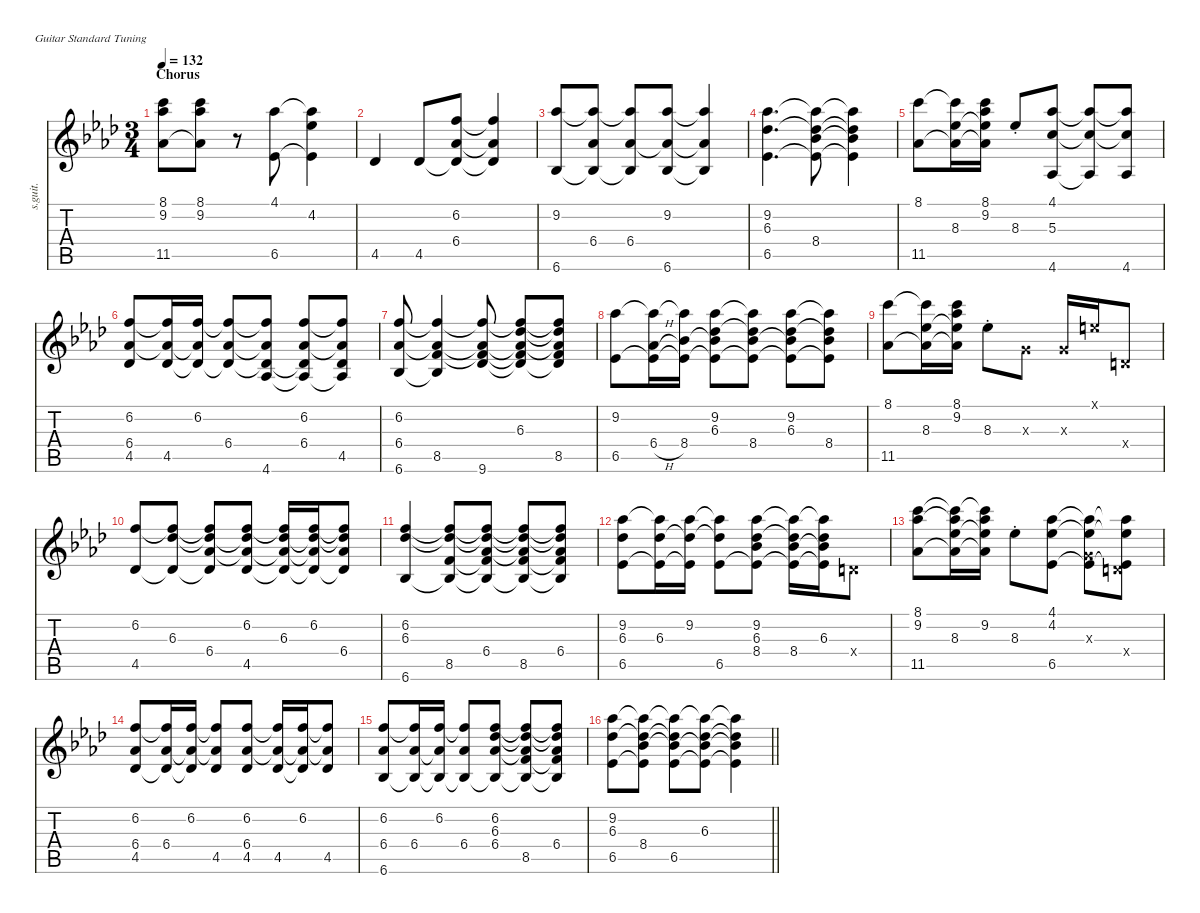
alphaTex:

\defaultSystemsLayout 4
\hideDynamics
\bracketExtendMode nobrackets
\otherSystemsTrackNameOrientation horizontal
\track ("Tim Reynolds" "s.guit.") {defaultSystemsLayout 8 instrument acousticguitarsteel}
\staff {score tabs}
\tuning (E4 B3 G3 D3 A2 E2)
\ts (3 4)
\section ("" "Chorus")
\tempo 132
\clef g2
\ks ab
(8.1{acc forcenatural} 9.2{acc b} 11.5{acc b}).8{dy f beam Down} (8.1{acc forcenatural} 9.2{acc b} 11.5{t acc b}).8{beam Down} r.8{beam Down} (4.1{acc b} 6.5{acc b}).8{beam Down} (4.1{t acc b} 4.2{acc b} 6.5{t acc b}).4{beam Down} |
4.5{acc b}.4{beam Up} 4.5{acc b}.8{beam Up} (6.2{acc forcenatural} 6.4{acc b} 4.5{t acc b}).8{beam Up} (6.2{t acc forcenatural} 6.4{t acc b} 4.5{t acc b}).4{beam Up} |
(9.2{acc b} 6.6{acc b}).8{beam Up} (9.2{t acc b} 6.4{acc b} 6.6{t acc b}).8{beam Up} (9.2{t acc b} 6.4{acc b} 6.6{t acc b}).8{beam Up} (9.2{acc b} 6.4{t acc b} 6.6{acc b}).8{beam Up} (9.2{t acc b} 6.4{t acc b} 6.6{t acc b}).4{beam Up} |
(9.2{acc b} 6.3{acc b} 6.5{acc b}).4{d beam Down} (9.2{t acc b} 6.3{t acc b} 8.4{acc b} 6.5{t acc b}).8{beam Down} (9.2{t acc b} 6.3{t acc b} 8.4{t acc b} 6.5{t acc b}).4{beam Down} |
(8.1{acc forcenatural} 11.5{acc b}).8{beam Down} (8.1{t acc forcenatural} 8.3{acc b} 11.5{t acc b}).16{beam Down} (8.1{acc forcenatural} 9.2{acc b} 8.3{t acc b} 11.5{t acc b}).16{beam Down} 8.3{st acc b}.8{beam Up} (4.1{acc b} 5.3{acc forcenatural} 4.6{acc b}).8{beam Up} (4.1{t acc b} 5.3{t acc forcenatural} 4.6{t acc b}).8{beam Up} (4.1{t acc b} 5.3{t acc forcenatural} 4.6{acc b}).8{beam Up} |
(6.2{acc forcenatural} 6.4{acc b} 4.5{acc b}).8{beam Up} (6.2{t acc forcenatural} 6.4{t acc b} 4.5{acc b}).16{beam Up} (6.2{acc forcenatural} 6.4{t acc b} 4.5{t acc b}).16{beam Up} (6.2{t acc forcenatural} 6.4{acc b} 4.5{t acc b}).8{beam Up} (6.2{t acc forcenatural} 6.4{t acc b} 4.5{t acc b} 4.6{acc b}).8{beam Up} (6.2{acc forcenatural} 6.4{acc b} 4.5{t acc b} 4.6{t acc b}).8{beam Up} (6.2{t acc forcenatural} 6.4{t acc b} 4.5{acc b} 4.6{t acc b}).8{beam Up} |
(6.2{acc forcenatural} 6.4{acc b} 6.6{acc b}).8{beam Up} (6.2{t acc forcenatural} 6.4{t acc b} 8.5{acc forcenatural} 6.6{t acc b}).4{beam Up} (6.2{t acc forcenatural} 6.4{t acc b} 8.5{t acc forcenatural} 9.6{acc b}).8{beam Up} (6.2{t acc forcenatural} 6.3{acc b} 6.4{t acc b} 8.5{t acc forcenatural} 9.6{t acc b}).8{beam Up} (6.2{t acc forcenatural} 6.3{t acc b} 6.4{t acc b} 8.5{acc forcenatural} 9.6{t acc b}).8{beam Up} |
(9.2{acc b} 6.5{acc b}).8{beam Down} (9.2{t acc b} 6.4{h acc b} 6.5{t acc b}).16{beam Down} (9.2{t acc b} 8.4{acc b} 6.5{t acc b}).16{beam Down} (9.2{acc b} 6.3{acc b} 8.4{t acc b} 6.5{t acc b}).8{beam Down} (9.2{t acc b} 6.3{t acc b} 8.4{acc b} 6.5{t acc b}).8{beam Down} (9.2{acc b} 6.3{acc b} 8.4{t acc b} 6.5{t acc b}).8{beam Down} (9.2{t acc b} 6.3{t acc b} 8.4{acc b} 6.5{t acc b}).8{beam Down} |
(8.1{acc forcenatural} 11.5{acc b}).8{beam Down} (8.1{t acc forcenatural} 8.3{acc b} 11.5{t acc b}).16{beam Down} (8.1{acc forcenatural} 9.2{acc b} 8.3{t acc b} 11.5{t acc b}).16{beam Down} 8.3{st acc b}.8{beam Down} 0.3{x acc forcenatural}.8{dy fff beam Down} 0.3{x acc forcenatural}.16{beam Up} 0.1{x acc forcenatural}.16{dy ff beam Up} 0.4{x acc forcenatural}.8{dy fff beam Up} |
(6.2{acc forcenatural} 4.5{acc b}).8{dy f beam Up} (6.2{t acc forcenatural} 6.3{acc b} 4.5{t acc b}).8{beam Up} (6.2{t acc forcenatural} 6.3{t acc b} 6.4{acc b} 4.5{t acc b}).8{beam Up} (6.2{acc forcenatural} 6.3{t acc b} 6.4{t acc b} 4.5{acc b}).8{beam Up} (6.2{t acc forcenatural} 6.3{acc b} 6.4{t acc b} 4.5{t acc b}).16{beam Up} (6.2{acc forcenatural} 6.3{t acc b} 6.4{t acc b} 4.5{t acc b}).16{beam Up} (6.2{t acc forcenatural} 6.3{t acc b} 6.4{acc b} 4.5{t acc b}).8{beam Up} |
(6.2{acc forcenatural} 6.3{acc b} 6.6{acc b}).4{beam Up} (6.2{t acc forcenatural} 6.3{t acc b} 8.5{acc forcenatural} 6.6{t acc b}).8{beam Up} (6.2{t acc forcenatural} 6.3{t acc b} 6.4{acc b} 8.5{t acc forcenatural} 6.6{t acc b}).8{beam Up} (6.2{t acc forcenatural} 6.3{t acc b} 6.4{t acc b} 8.5{acc forcenatural} 6.6{t acc b}).8{beam Up} (6.2{t acc forcenatural} 6.3{t acc b} 6.4{acc b} 8.5{t acc forcenatural} 6.6{t acc b}).8{beam Up} |
(9.2{acc b} 6.3{acc b} 6.5{acc b}).8{beam Down} (9.2{t acc b} 6.3{acc b} 6.5{t acc b}).16{beam Down} (9.2{acc b} 6.3{t acc b} 6.5{t acc b}).16{beam Down} (9.2{t acc b} 6.3{t acc b} 6.5{acc b}).8{beam Down} (9.2{acc b} 6.3{acc b} 8.4{acc b} 6.5{t acc b}).8{beam Down} (9.2{t acc b} 6.3{t acc b} 8.4{acc b} 6.5{t acc b}).16{beam Down} (9.2{t acc b} 6.3{acc b} 8.4{t acc b} 6.5{t acc b}).16{beam Down} 0.4{x acc forcenatural}.8{beam Down} |
(8.1{acc forcenatural} 9.2{acc b} 11.5{acc b}).8{beam Down} (8.1{t acc forcenatural} 9.2{t acc b} 8.3{acc b} 11.5{t acc b}).16{beam Down} (8.1{t acc forcenatural} 9.2{acc b} 8.3{t acc b} 11.5{t acc b}).16{beam Down} 8.3{st acc b}.8{beam Down} (4.1{acc b} 4.2{acc b} 6.5{acc b}).8{beam Down} (4.1{t acc b} 4.2{t acc b} 0.3{x acc forcenatural} 6.5{t acc b}).8{beam Down} (4.1{t acc b} 4.2{t acc b} 0.4{x acc forcenatural} 6.5{t acc b}).8{beam Down} |
(6.2{acc forcenatural} 6.4{acc b} 4.5{acc b}).8{beam Up} (6.2{t acc forcenatural} 6.4{acc b} 4.5{t acc b}).16{beam Up} (6.2{acc forcenatural} 6.4{t acc b} 4.5{t acc b}).16{beam Up} (6.2{t acc forcenatural} 6.4{t acc b} 4.5{acc b}).8{beam Up} (6.2{acc forcenatural} 6.4{acc b} 4.5{acc b}).8{beam Up} (6.2{t acc forcenatural} 6.4{t acc b} 4.5{acc b}).16{beam Up} (6.2{acc forcenatural} 6.4{t acc b} 4.5{t acc b}).16{beam Up} (6.2{t acc forcenatural} 6.4{t acc b} 4.5{acc b}).8{beam Up} |
(6.2{acc forcenatural} 6.4{acc b} 6.6{acc b}).8{beam Up} (6.2{t acc forcenatural} 6.4{acc b} 6.6{t acc b}).16{beam Up} (6.2{acc forcenatural} 6.4{t acc b} 6.6{t acc b}).16{beam Up} (6.2{t acc forcenatural} 6.4{acc b} 6.6{t acc b}).8{beam Up} (6.2{acc forcenatural} 6.3{acc b} 6.4{acc b} 6.6{t acc b}).8{beam Up} (6.2{t acc forcenatural} 6.3{t acc b} 6.4{t acc b} 8.5{acc forcenatural} 6.6{t acc b}).8{beam Up} (6.2{t acc forcenatural} 6.3{t acc b} 6.4{acc b} 8.5{t acc forcenatural} 6.6{t acc b}).8{beam Up} |
\barLineRight lightlight
(9.2{acc b} 6.3{acc b} 6.5{acc b}).8{beam Down} (9.2{t acc b} 6.3{t acc b} 8.4{acc b} 6.5{t acc b}).8{beam Down} (9.2{t acc b} 6.3{t acc b} 8.4{t acc b} 6.5{acc b}).8{beam Down} (9.2{t acc b} 6.3{acc b} 8.4{t acc b} 6.5{t acc b}).8{beam Down} (9.2{t acc b} 6.3{t acc b} 8.4{t acc b} 6.5{t acc b}).4{beam Down}
